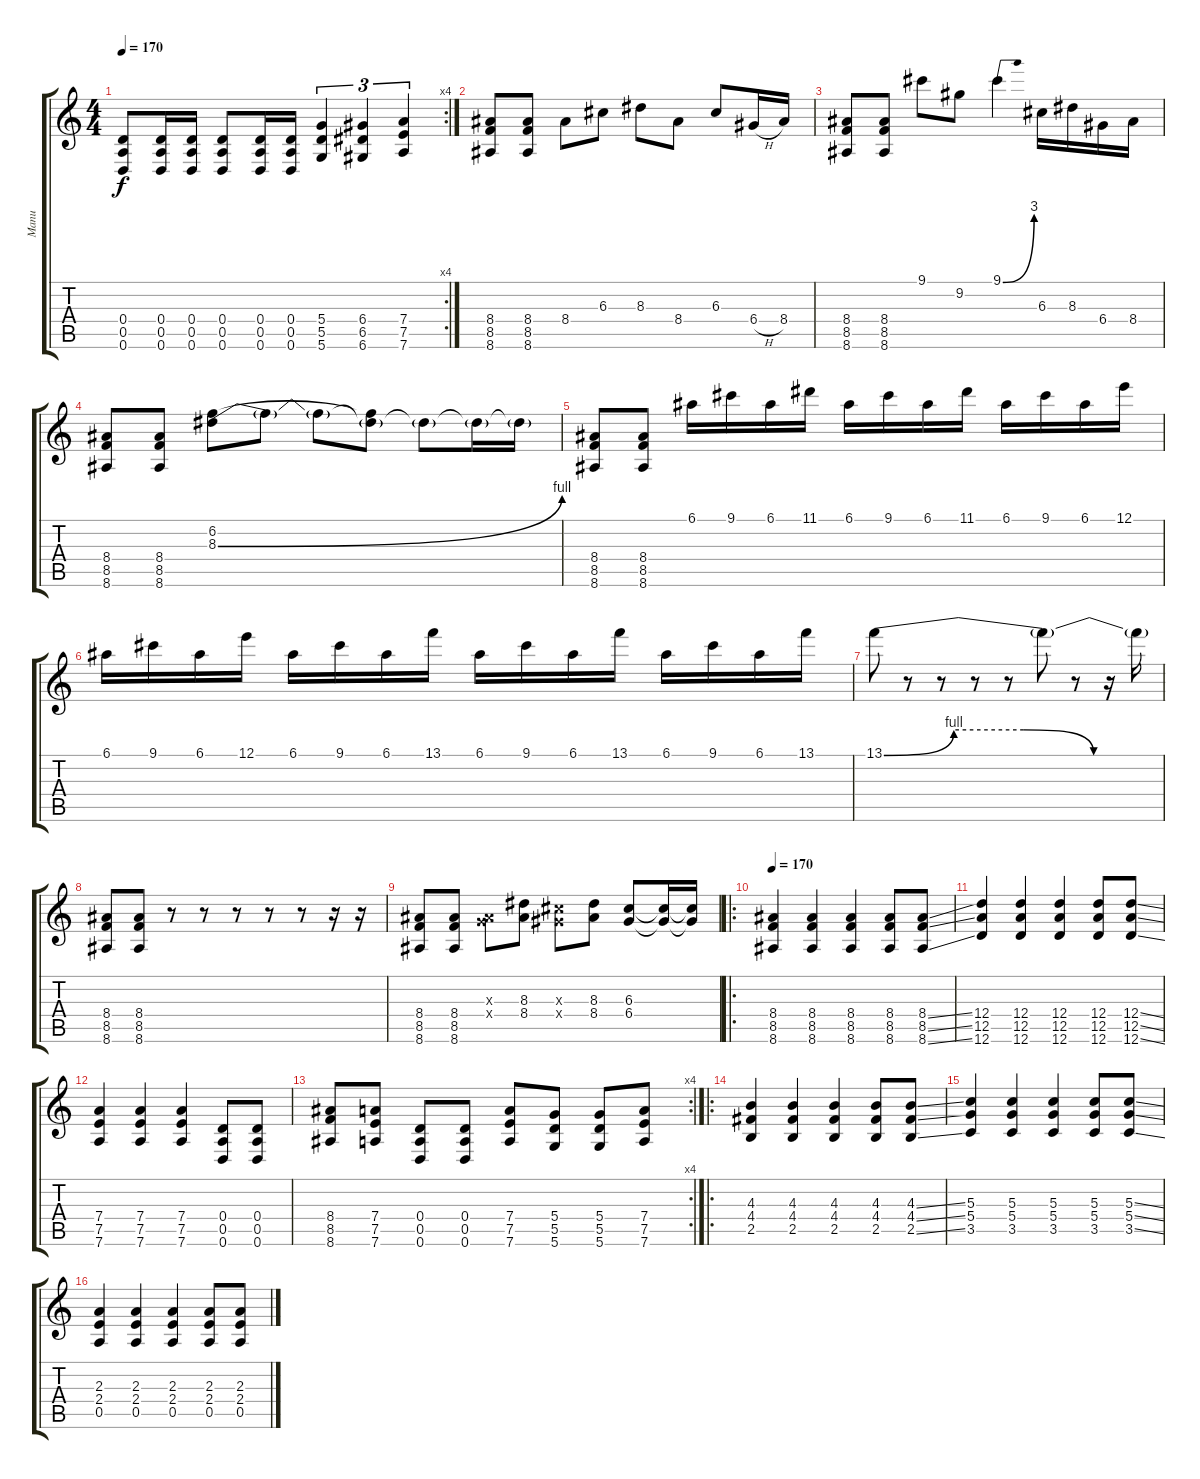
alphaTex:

\track ("Manu" "Manu") {instrument distortionguitar}
\staff {score tabs}
\tuning (E4 B3 G3 D3 A2 D2) {hide}
\rc 4
\ts (4 4)
\tempo 170
\clef g2
\ks c
(0.4 0.5 0.6).8{dy f} (0.4 0.5 0.6).16 (0.4 0.5 0.6).16 (0.4 0.5 0.6).8 (0.4 0.5 0.6).16 (0.4 0.5 0.6).16 (5.4 5.5 5.6).4{tu (3 2)} (6.4 6.5 6.6).4{tu (3 2)} (7.4 7.5 7.6).4{tu (3 2)} |
(8.4 8.5 8.6).8 (8.4 8.5 8.6).8 8.4.8 6.3.8 8.3.8 8.4.8 6.3.8 6.4{h}.16 8.4.16 |
(8.4 8.5 8.6).8 (8.4 8.5 8.6).8 9.1.8 9.2.8 9.1{be (bend 0 0 60 12)}.4 6.3.16 8.3.16 6.4.16 8.4.16 |
(8.4 8.5 8.6).8 (8.4 8.5 8.6).8 (6.2 8.3{be (bend 0 0 60 4)}).8 8.3{t}.8 8.3{t}.8 (6.2{t} 8.3{t}).8 8.3{t}.8 8.3{t}.16 8.3{t}.16 |
(8.4 8.5 8.6).8 (8.4 8.5 8.6).8 6.1.16 9.1.16 6.1.16 11.1.16 6.1.16 9.1.16 6.1.16 11.1.16 6.1.16 9.1.16 6.1.16 12.1.16 |
6.1.16 9.1.16 6.1.16 12.1.16 6.1.16 9.1.16 6.1.16 13.1.16 6.1.16 9.1.16 6.1.16 13.1.16 6.1.16 9.1.16 6.1.16 13.1.16 |
13.1{be (custom 0 0 15 4 30 4 45 0 60 0)}.8 r.8 r.8 r.8 r.8 13.1{t}.8 r.8 r.16 13.1{t}.16 |
(8.4 8.5 8.6).8 (8.4 8.5 8.6).8 r.8 r.8 r.8 r.8 r.8 r.16 r.16 |
(8.4 8.5 8.6).8 (8.4 8.5 8.6).8 (0.3{x} 8.4{x}).8 (8.3 8.4).8 (6.3{x} 6.4{x}).8 (8.3 8.4).8 (6.3 6.4).8 (6.3{t} 6.4{t}).16 (6.3{t} 6.4{t}).16 |
\ro
\tempo 170
(8.4 8.5 8.6).4 (8.4 8.5 8.6).4 (8.4 8.5 8.6).4 (8.4 8.5 8.6).8 (8.4{ss} 8.5{ss} 8.6{ss}).8 |
(12.4 12.5 12.6).4 (12.4 12.5 12.6).4 (12.4 12.5 12.6).4 (12.4 12.5 12.6).8 (12.4{ss} 12.5{ss} 12.6{ss}).8 |
(7.4 7.5 7.6).4 (7.4 7.5 7.6).4 (7.4 7.5 7.6).4 (0.4 0.5 0.6).8 (0.4 0.5 0.6).8 |
\rc 4
(8.4 8.5 8.6).8 (7.4 7.5 7.6).8 (0.4 0.5 0.6).8 (0.4 0.5 0.6).8 (7.4 7.5 7.6).8 (5.4 5.5 5.6).8 (5.4 5.5 5.6).8 (7.4 7.5 7.6).8 |
\ro
(4.3 4.4 2.5).4 (4.3 4.4 2.5).4 (4.3 4.4 2.5).4 (4.3 4.4 2.5).8 (4.3{ss} 4.4{ss} 2.5{ss}).8 |
(5.3 5.4 3.5).4 (5.3 5.4 3.5).4 (5.3 5.4 3.5).4 (5.3 5.4 3.5).8 (5.3{ss} 5.4{ss} 3.5{ss}).8 |
(2.3 2.4 0.5).4 (2.3 2.4 0.5).4 (2.3 2.4 0.5).4 (2.3 2.4 0.5).8 (2.3 2.4 0.5).8
